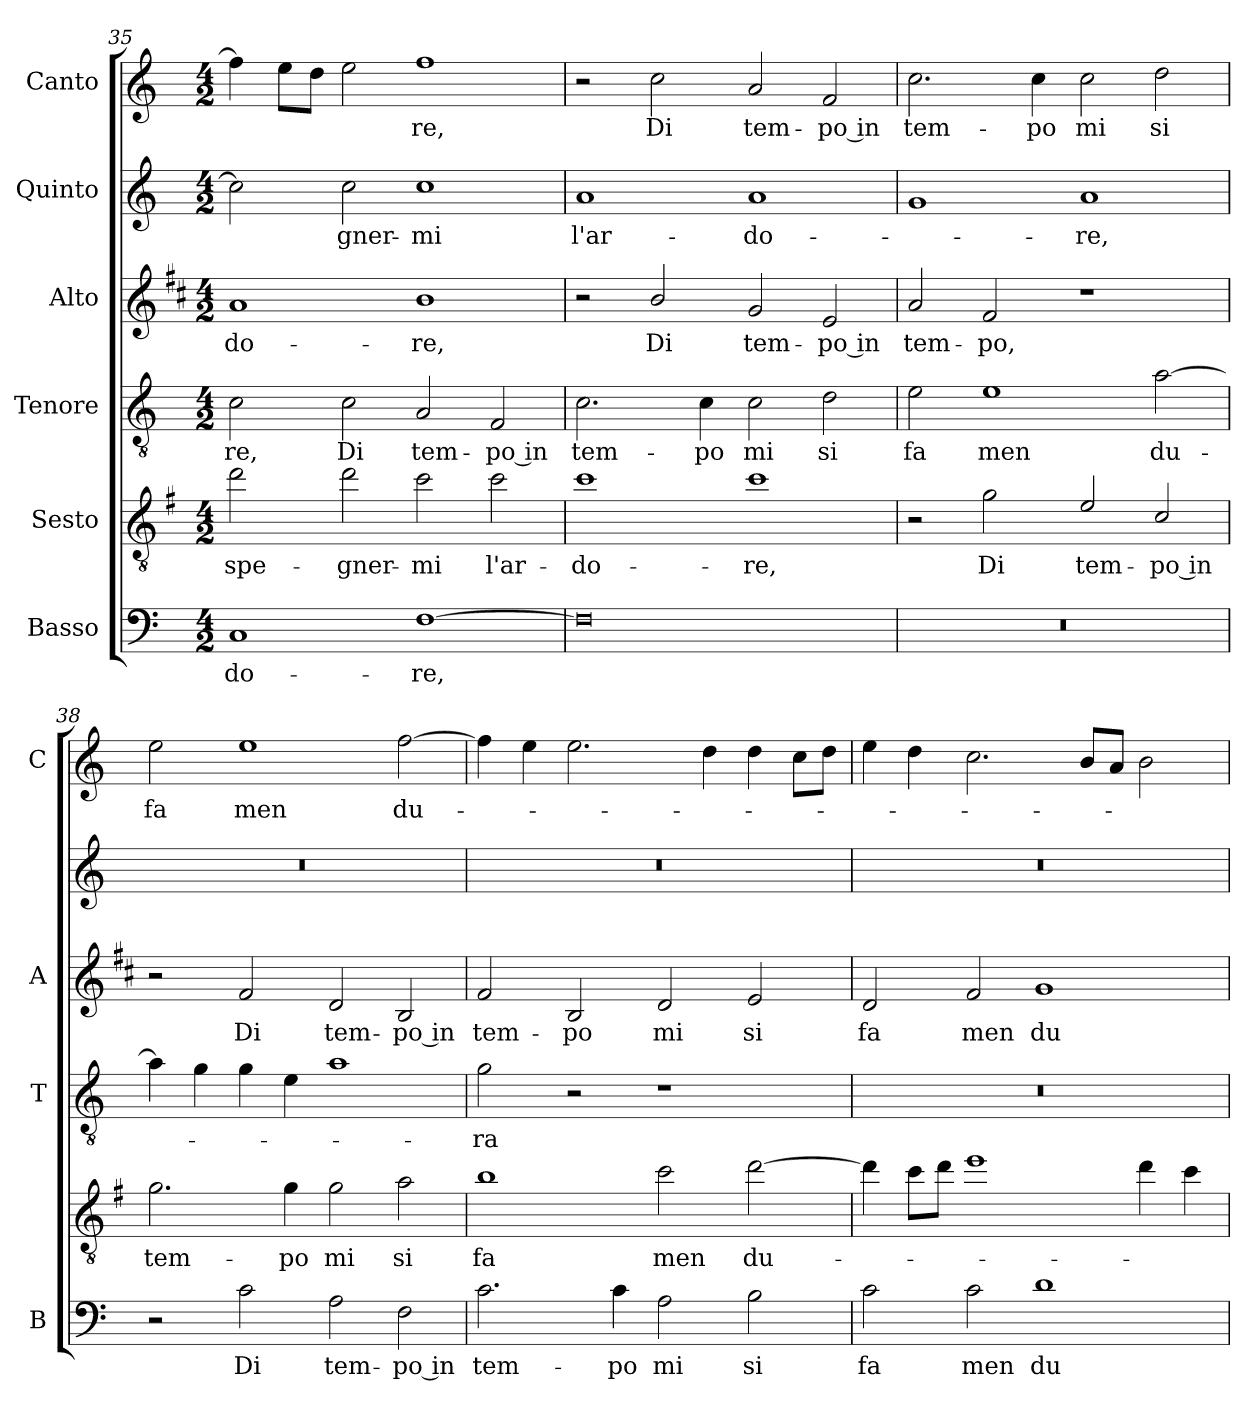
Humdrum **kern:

**kern	**text	**kern	**text	**kern	**text	**kern	**text	**kern	**text	**kern	**text
*part6	*part6	*part5	*part5	*part4	*part4	*part3	*part3	*part2	*part2	*part1	*part1
*staff6	*staff6	*staff5	*staff5	*staff4	*staff4	*staff3	*staff3	*staff2	*staff2	*staff1	*staff1
*I"Basso	*	*I"Sesto	*	*I"Tenore	*	*I"Alto	*	*I"Quinto	*	*I"Canto	*
*I'B	*	*	*	*I'T	*	*I'A	*	*	*	*I'C	*
*clefF4	*	*clefGv2	*	*clefGv2	*	*clefG2	*	*clefG2	*	*clefG2	*
*	*	*ITrd4c7	*	*	*	*ITrd1c2	*	*	*	*	*
*k[]	*	*k[]	*	*k[]	*	*k[]	*	*k[]	*	*k[]	*
*C:	*	*C:	*	*C:	*	*C:	*	*C:	*	*C:	*
*M4/2	*	*M4/2	*	*M4/2	*	*M4/2	*	*M4/2	*	*M4/2	*
=35	=35	=35	=35	=35	=35	=35	=35	=35	=35	=35	=35
!	!LO:LY:b	!	!LO:LY:b	!	!LO:LY:b	!	!LO:LY:b	!	!	!	!
1C	-do-	2g\	-spe-	2c\	-re,	1g	-do-	2cc\]	.	4ff\]	.
.	.	.	.	.	.	.	.	.	.	8ee\L	.
.	.	.	.	.	.	.	.	.	.	8dd\J	.
!	!	!	!LO:LY:b	!	!LO:LY:b	!	!	!	!LO:LY:b	!	!
.	.	2g\	-gner-	2c\	Di	.	.	2cc\	-gner-	2ee\	.
!	!LO:LY:b	!	!LO:LY:b	!	!LO:LY:b	!	!LO:LY:b	!	!LO:LY:b	!	!LO:LY:b
[1F	-re,	2f\	-mi	2A/	tem-	1a	-re,	1cc	-mi	1ff	-re,
!	!	!	!LO:LY:b	!	!LO:LY:b	!	!	!	!	!	!
.	.	2f\	l'ar-	2F/	-po in	.	.	.	.	.	.
=36	=36	=36	=36	=36	=36	=36	=36	=36	=36	=36	=36
!	!	!	!LO:LY:b	!	!LO:LY:b	!	!	!	!LO:LY:b	!	!
0F]	.	1f	-do-	2.c\	tem-	2r	.	1a	l'ar-	2r	.
!	!	!	!	!	!	!	!LO:LY:b	!	!	!	!LO:LY:b
.	.	.	.	.	.	2a/	Di	.	.	2cc\	Di
!	!	!	!	!	!LO:LY:b	!	!	!	!	!	!
.	.	.	.	4c\	-po	.	.	.	.	.	.
!	!	!	!LO:LY:b	!	!LO:LY:b	!	!LO:LY:b	!	!LO:LY:b	!	!LO:LY:b
.	.	1f	-re,	2c\	mi	2f/	tem-	1a	-do-	2a/	tem-
!	!	!	!	!	!LO:LY:b	!	!LO:LY:b	!	!	!	!LO:LY:b
.	.	.	.	2d\	si	2d/	-po in	.	.	2f/	-po in
!!LO:LB:g=z
=37	=37	=37	=37	=37	=37	=37	=37	=37	=37	=37	=37
!	!	!	!	!	!LO:LY:b	!	!LO:LY:b	!	!	!	!LO:LY:b
0r	.	2r	.	2e\	fa	2g/	tem-	1g	.	2.cc\	tem-
!	!	!	!LO:LY:b	!	!LO:LY:b	!	!LO:LY:b	!	!	!	!
.	.	2c\	Di	1e	men	2e/	-po,	.	.	.	.
!	!	!	!	!	!	!	!	!	!	!	!LO:LY:b
.	.	.	.	.	.	.	.	.	.	4cc\	-po
!	!	!	!LO:LY:b	!	!	!	!	!	!LO:LY:b	!	!LO:LY:b
.	.	2A/	tem-	.	.	1r	.	1a	-re,	2cc\	mi
!	!	!	!LO:LY:b	!	!LO:LY:b	!	!	!	!	!	!LO:LY:b
.	.	2F/	-po in	[2a\	du-	.	.	.	.	2dd\	si
=38	=38	=38	=38	=38	=38	=38	=38	=38	=38	=38	=38
!	!	!	!LO:LY:b	!	!	!	!	!	!	!	!LO:LY:b
2r	.	2.c\	tem-	4a\]	.	2r	.	0r	.	2ee\	fa
.	.	.	.	4g\	.	.	.	.	.	.	.
!	!LO:LY:b	!	!	!	!	!	!LO:LY:b	!	!	!	!LO:LY:b
2c\	Di	.	.	4g\	.	2e/	Di	.	.	1ee	men
!	!	!	!LO:LY:b	!	!	!	!	!	!	!	!
.	.	4c\	-po	4e\	.	.	.	.	.	.	.
!	!LO:LY:b	!	!LO:LY:b	!	!	!	!LO:LY:b	!	!	!	!
2A\	tem-	2c\	mi	1a	.	2c/	tem-	.	.	.	.
!	!LO:LY:b	!	!LO:LY:b	!	!	!	!LO:LY:b	!	!	!	!LO:LY:b
2F\	-po in	2d\	si	.	.	2A/	-po in	.	.	[2ff\	du-
=39	=39	=39	=39	=39	=39	=39	=39	=39	=39	=39	=39
!	!LO:LY:b	!	!LO:LY:b	!	!LO:LY:b	!	!LO:LY:b	!	!	!	!
2.c\	tem-	1e	fa	2g\	-ra	2e/	tem-	0r	.	4ff\]	.
.	.	.	.	.	.	.	.	.	.	4ee\	.
!	!	!	!	!	!	!	!LO:LY:b	!	!	!	!
.	.	.	.	2r	.	2A/	-po	.	.	2.ee\	.
!	!LO:LY:b	!	!	!	!	!	!	!	!	!	!
4c\	-po	.	.	.	.	.	.	.	.	.	.
!	!LO:LY:b	!	!LO:LY:b	!	!	!	!LO:LY:b	!	!	!	!
2A\	mi	2f\	men	1r	.	2c/	mi	.	.	.	.
.	.	.	.	.	.	.	.	.	.	4dd\	.
!	!LO:LY:b	!	!LO:LY:b	!	!	!	!LO:LY:b	!	!	!	!
2B\	si	[2g\	du-	.	.	2d/	si	.	.	4dd\	.
.	.	.	.	.	.	.	.	.	.	8cc\L	.
.	.	.	.	.	.	.	.	.	.	8dd\J	.
=40	=40	=40	=40	=40	=40	=40	=40	=40	=40	=40	=40
!	!LO:LY:b	!	!	!	!	!	!LO:LY:b	!	!	!	!
2c\	fa	4g\]	.	0r	.	2c/	fa	0r	.	4ee\	.
.	.	8f\L	.	.	.	.	.	.	.	4dd\	.
.	.	8g\J	.	.	.	.	.	.	.	.	.
!	!LO:LY:b	!	!	!	!	!	!LO:LY:b	!	!	!	!
2c\	men	1a	.	.	.	2e/	men	.	.	2.cc\	.
!	!LO:LY:b	!	!	!	!	!	!LO:LY:b	!	!	!	!
1d	du-	.	.	.	.	1f	du-	.	.	.	.
.	.	.	.	.	.	.	.	.	.	8b/L	.
.	.	.	.	.	.	.	.	.	.	8a/J	.
.	.	4g\	.	.	.	.	.	.	.	2b\	.
.	.	4f\	.	.	.	.	.	.	.	.	.
=	=	=	=	=	=	=	=	=	=	=	=
*-	*-	*-	*-	*-	*-	*-	*-	*-	*-	*-	*-
